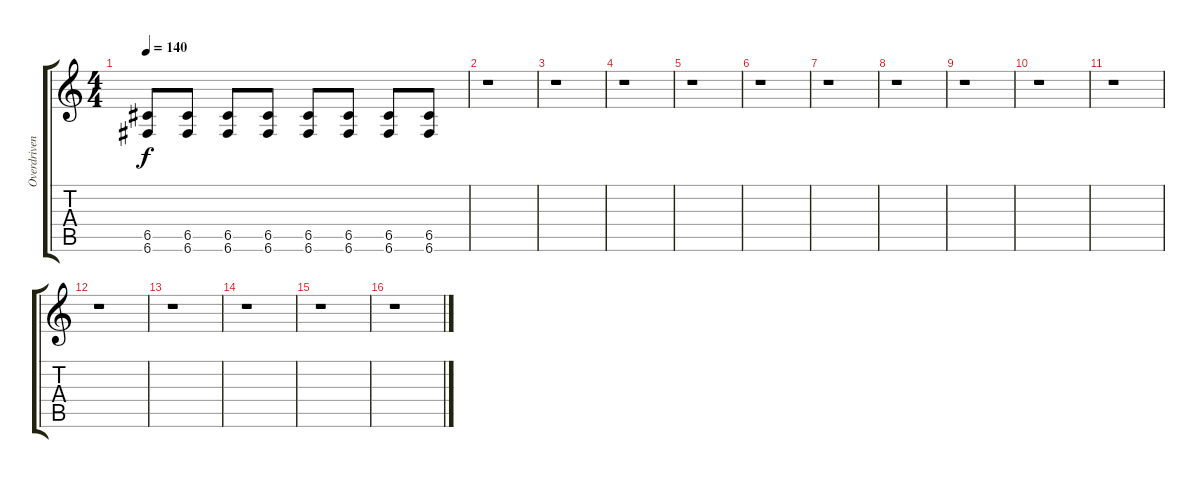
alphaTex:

\track ("Overdriven Guitar" "Overdriven") {instrument overdrivenguitar}
\staff {score tabs}
\tuning (D4 A3 F3 C3 G2 C2) {hide}
\ts (4 4)
\tempo 140
\clef g2
\ks c
(6.5 6.6).8{dy f} (6.5 6.6).8 (6.5 6.6).8 (6.5 6.6).8 (6.5 6.6).8 (6.5 6.6).8 (6.5 6.6).8 (6.5 6.6).8 |
r.1 |
r.1 |
r.1 |
r.1 |
r.1 |
r.1 |
r.1 |
r.1 |
r.1 |
r.1 |
r.1 |
r.1 |
r.1 |
r.1 |
r.1
